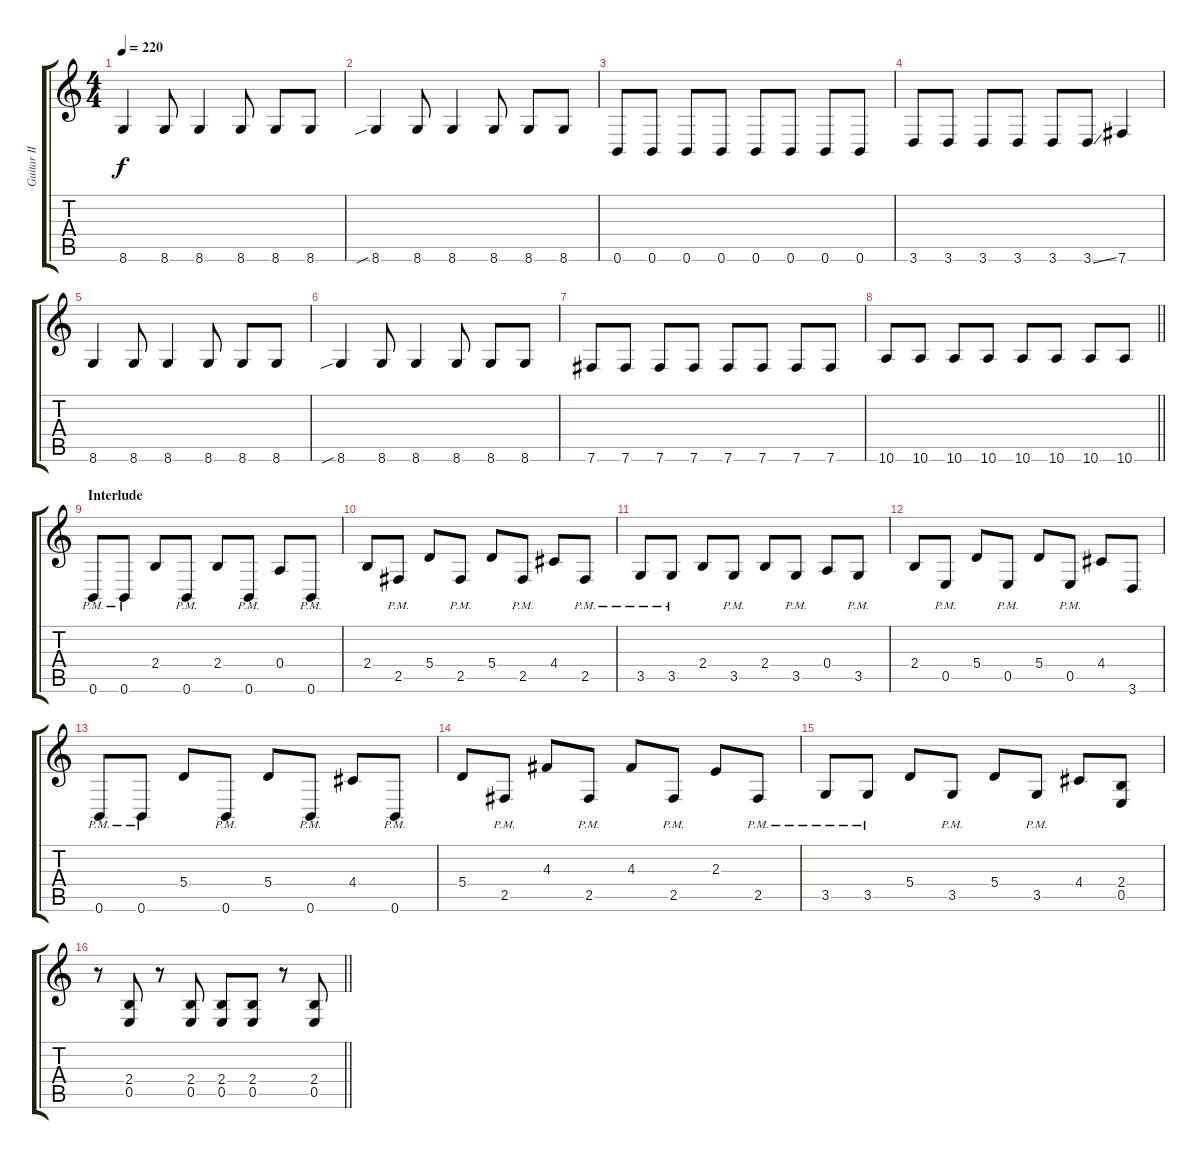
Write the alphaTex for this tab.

\track ("Guitar II" "Guitar II") {instrument overdrivenguitar}
\staff {score tabs}
\tuning (B3 Gb3 D3 A2 E2 B1) {hide}
\ts (4 4)
\tempo 220
\clef g2
\ks c
8.6.4{dy f} 8.6.8 8.6.4 8.6.8 8.6.8 8.6.8 |
8.6{sib}.4 8.6.8 8.6.4 8.6.8 8.6.8 8.6.8 |
0.6.8 0.6.8 0.6.8 0.6.8 0.6.8 0.6.8 0.6.8 0.6.8 |
3.6.8 3.6.8 3.6.8 3.6.8 3.6.8 3.6{ss}.8 7.6.4 |
8.6.4 8.6.8 8.6.4 8.6.8 8.6.8 8.6.8 |
8.6{sib}.4 8.6.8 8.6.4 8.6.8 8.6.8 8.6.8 |
7.6.8 7.6.8 7.6.8 7.6.8 7.6.8 7.6.8 7.6.8 7.6.8 |
\barLineRight lightlight
10.6.8 10.6.8 10.6.8 10.6.8 10.6.8 10.6.8 10.6.8 10.6.8 |
\section ("" "Interlude")
0.6{pm}.8 0.6{pm}.8 2.4.8 0.6{pm}.8 2.4.8 0.6{pm}.8 0.4.8 0.6{pm}.8 |
2.4.8 2.5{pm}.8 5.4.8 2.5{pm}.8 5.4.8 2.5{pm}.8 4.4.8 2.5{pm}.8 |
3.5{pm}.8 3.5{pm}.8 2.4.8 3.5{pm}.8 2.4.8 3.5{pm}.8 0.4.8 3.5{pm}.8 |
2.4.8 0.5{pm}.8 5.4.8 0.5{pm}.8 5.4.8 0.5{pm}.8 4.4.8 3.6.8 |
0.6{pm}.8 0.6{pm}.8 5.4.8 0.6{pm}.8 5.4.8 0.6{pm}.8 4.4.8 0.6{pm}.8 |
5.4.8 2.5{pm}.8 4.3.8 2.5{pm}.8 4.3.8 2.5{pm}.8 2.3.8 2.5{pm}.8 |
3.5{pm}.8 3.5{pm}.8 5.4.8 3.5{pm}.8 5.4.8 3.5{pm}.8 4.4.8 (2.4 0.5).8 |
\barLineRight lightlight
r.8 (2.4 0.5).8 r.8 (2.4 0.5).8 (2.4 0.5).8 (2.4 0.5).8 r.8 (2.4 0.5).8
